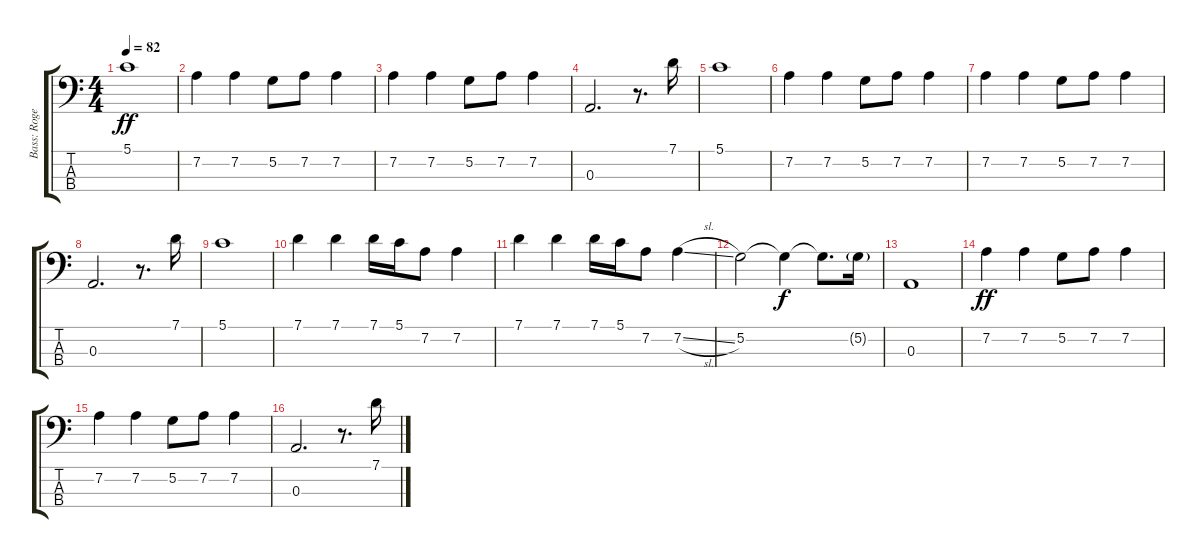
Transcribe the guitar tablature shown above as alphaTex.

\track ("Bass: Roger Waters" "Bass: Roge") {instrument electricbassfinger}
\staff {score tabs}
\tuning (G2 D2 A1 E1) {hide}
\ts (4 4)
\tempo 82
\clef f4
\ks c
5.1.1{dy ff} |
7.2.4 7.2.4 5.2.8 7.2.8 7.2.4 |
7.2.4 7.2.4 5.2.8 7.2.8 7.2.4 |
0.3.2{d} r.8{d} 7.1.16 |
5.1.1 |
7.2.4 7.2.4 5.2.8 7.2.8 7.2.4 |
7.2.4 7.2.4 5.2.8 7.2.8 7.2.4 |
0.3.2{d} r.8{d} 7.1.16 |
5.1.1 |
7.1.4 7.1.4 7.1.16 5.1.16 7.2.8 7.2.4 |
7.1.4 7.1.4 7.1.16 5.1.16 7.2.8 7.2{sl}.4 |
5.2.2 5.2{t}.4{dy f} 5.2{t}.8{d} 5.2{g}.16 |
0.3.1 |
7.2.4{dy ff} 7.2.4 5.2.8 7.2.8 7.2.4 |
7.2.4 7.2.4 5.2.8 7.2.8 7.2.4 |
0.3.2{d} r.8{d} 7.1.16
